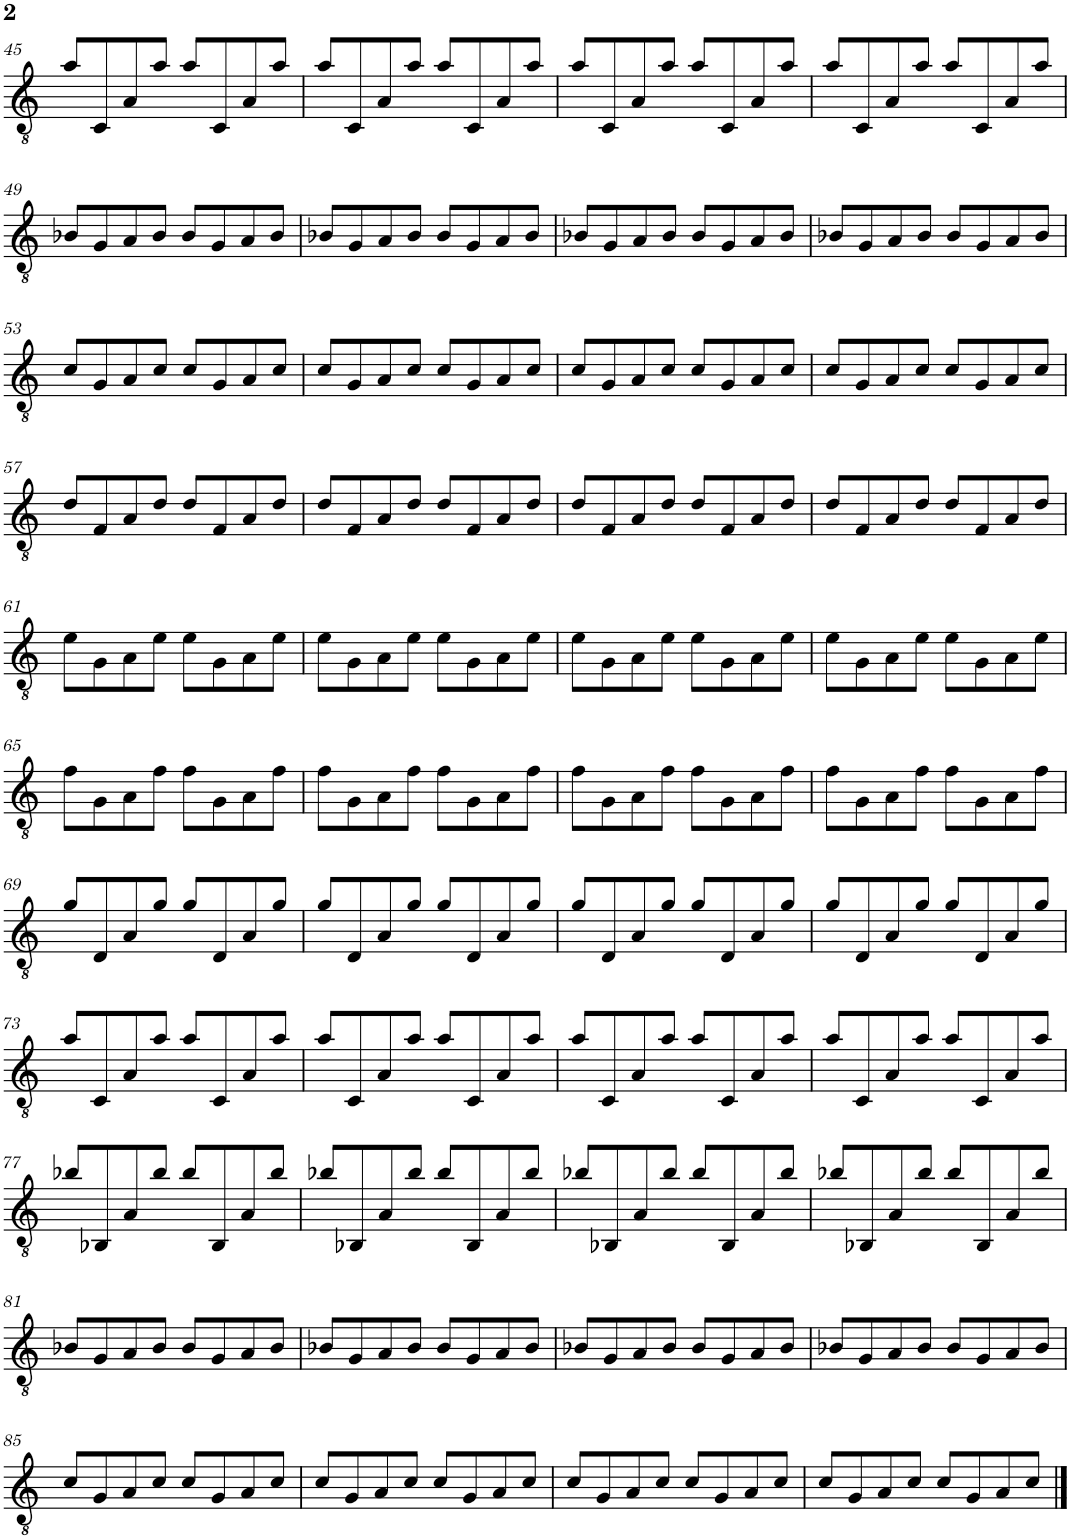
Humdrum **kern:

**kern
*part1
*staff1
*I"Guitarra Elétrica
*I'Guit. El.
!!LO:PB:g=z
*clefGv2
*k[]
*M4/4
=45
8a/L
8C/
8A/
8a/J
8a/L
8C/
8A/
8a/J
=46
8a/L
8C/
8A/
8a/J
8a/L
8C/
8A/
8a/J
=47
8a/L
8C/
8A/
8a/J
8a/L
8C/
8A/
8a/J
=48
8a/L
8C/
8A/
8a/J
8a/L
8C/
8A/
8a/J
!!LO:LB:g=z
=49
8B-X/L
8G/
8A/
8B-/J
8B-/L
8G/
8A/
8B-/J
=50
8B-X/L
8G/
8A/
8B-/J
8B-/L
8G/
8A/
8B-/J
=51
8B-X/L
8G/
8A/
8B-/J
8B-/L
8G/
8A/
8B-/J
=52
8B-X/L
8G/
8A/
8B-/J
8B-/L
8G/
8A/
8B-/J
!!LO:LB:g=z
=53
8c/L
8G/
8A/
8c/J
8c/L
8G/
8A/
8c/J
=54
8c/L
8G/
8A/
8c/J
8c/L
8G/
8A/
8c/J
=55
8c/L
8G/
8A/
8c/J
8c/L
8G/
8A/
8c/J
=56
8c/L
8G/
8A/
8c/J
8c/L
8G/
8A/
8c/J
!!LO:LB:g=z
=57
8d/L
8F/
8A/
8d/J
8d/L
8F/
8A/
8d/J
=58
8d/L
8F/
8A/
8d/J
8d/L
8F/
8A/
8d/J
=59
8d/L
8F/
8A/
8d/J
8d/L
8F/
8A/
8d/J
=60
8d/L
8F/
8A/
8d/J
8d/L
8F/
8A/
8d/J
!!LO:LB:g=z
=61
8e\L
8G\
8A\
8e\J
8e\L
8G\
8A\
8e\J
=62
8e\L
8G\
8A\
8e\J
8e\L
8G\
8A\
8e\J
=63
8e\L
8G\
8A\
8e\J
8e\L
8G\
8A\
8e\J
=64
8e\L
8G\
8A\
8e\J
8e\L
8G\
8A\
8e\J
!!LO:LB:g=z
=65
8f\L
8G\
8A\
8f\J
8f\L
8G\
8A\
8f\J
=66
8f\L
8G\
8A\
8f\J
8f\L
8G\
8A\
8f\J
=67
8f\L
8G\
8A\
8f\J
8f\L
8G\
8A\
8f\J
=68
8f\L
8G\
8A\
8f\J
8f\L
8G\
8A\
8f\J
!!LO:LB:g=z
=69
8g/L
8D/
8A/
8g/J
8g/L
8D/
8A/
8g/J
=70
8g/L
8D/
8A/
8g/J
8g/L
8D/
8A/
8g/J
=71
8g/L
8D/
8A/
8g/J
8g/L
8D/
8A/
8g/J
=72
8g/L
8D/
8A/
8g/J
8g/L
8D/
8A/
8g/J
!!LO:LB:g=z
=73
8a/L
8C/
8A/
8a/J
8a/L
8C/
8A/
8a/J
=74
8a/L
8C/
8A/
8a/J
8a/L
8C/
8A/
8a/J
=75
8a/L
8C/
8A/
8a/J
8a/L
8C/
8A/
8a/J
=76
8a/L
8C/
8A/
8a/J
8a/L
8C/
8A/
8a/J
!!LO:LB:g=z
=77
8b-X/L
8BB-X/
8A/
8b-/J
8b-/L
8BB-/
8A/
8b-/J
=78
8b-X/L
8BB-X/
8A/
8b-/J
8b-/L
8BB-/
8A/
8b-/J
=79
8b-X/L
8BB-X/
8A/
8b-/J
8b-/L
8BB-/
8A/
8b-/J
=80
8b-X/L
8BB-X/
8A/
8b-/J
8b-/L
8BB-/
8A/
8b-/J
!!LO:LB:g=z
=81
8B-X/L
8G/
8A/
8B-/J
8B-/L
8G/
8A/
8B-/J
=82
8B-X/L
8G/
8A/
8B-/J
8B-/L
8G/
8A/
8B-/J
=83
8B-X/L
8G/
8A/
8B-/J
8B-/L
8G/
8A/
8B-/J
=84
8B-X/L
8G/
8A/
8B-/J
8B-/L
8G/
8A/
8B-/J
!!LO:LB:g=z
=85
8c/L
8G/
8A/
8c/J
8c/L
8G/
8A/
8c/J
=86
8c/L
8G/
8A/
8c/J
8c/L
8G/
8A/
8c/J
=87
8c/L
8G/
8A/
8c/J
8c/L
8G/
8A/
8c/J
=88
8c/L
8G/
8A/
8c/J
8c/L
8G/
8A/
8c/J
==
*-
